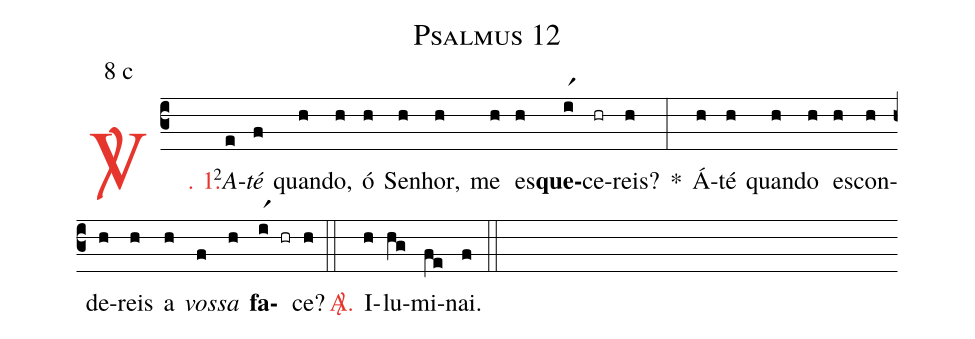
name: Psalmus 12;
mode: 8;
mode-differentia: c;
%%
(c3)

<c><sp>V/</sp>. 1.</c>() <v>\VSup{2}</v><i>A</i>(e)<i>té</i>(f) quan(h)do,(h) ó(h) Se(h)nhor,(h) me(h) es(h)<b>que</b>(ir1)ce(hr)reis?(h) *(:) Á(h)té(h) quan(h)do(h) es(h)con(h)de(h)reis(h) a(h) <i>vos</i>(f)<i>sa</i>(h) <b>fa</b>(ir1 hr)ce?(h) (::)

<nlba><c><sp>A/</sp>.</c>() I</nlba>(h)lu(hg)mi(fe)nai.(f) (::)
